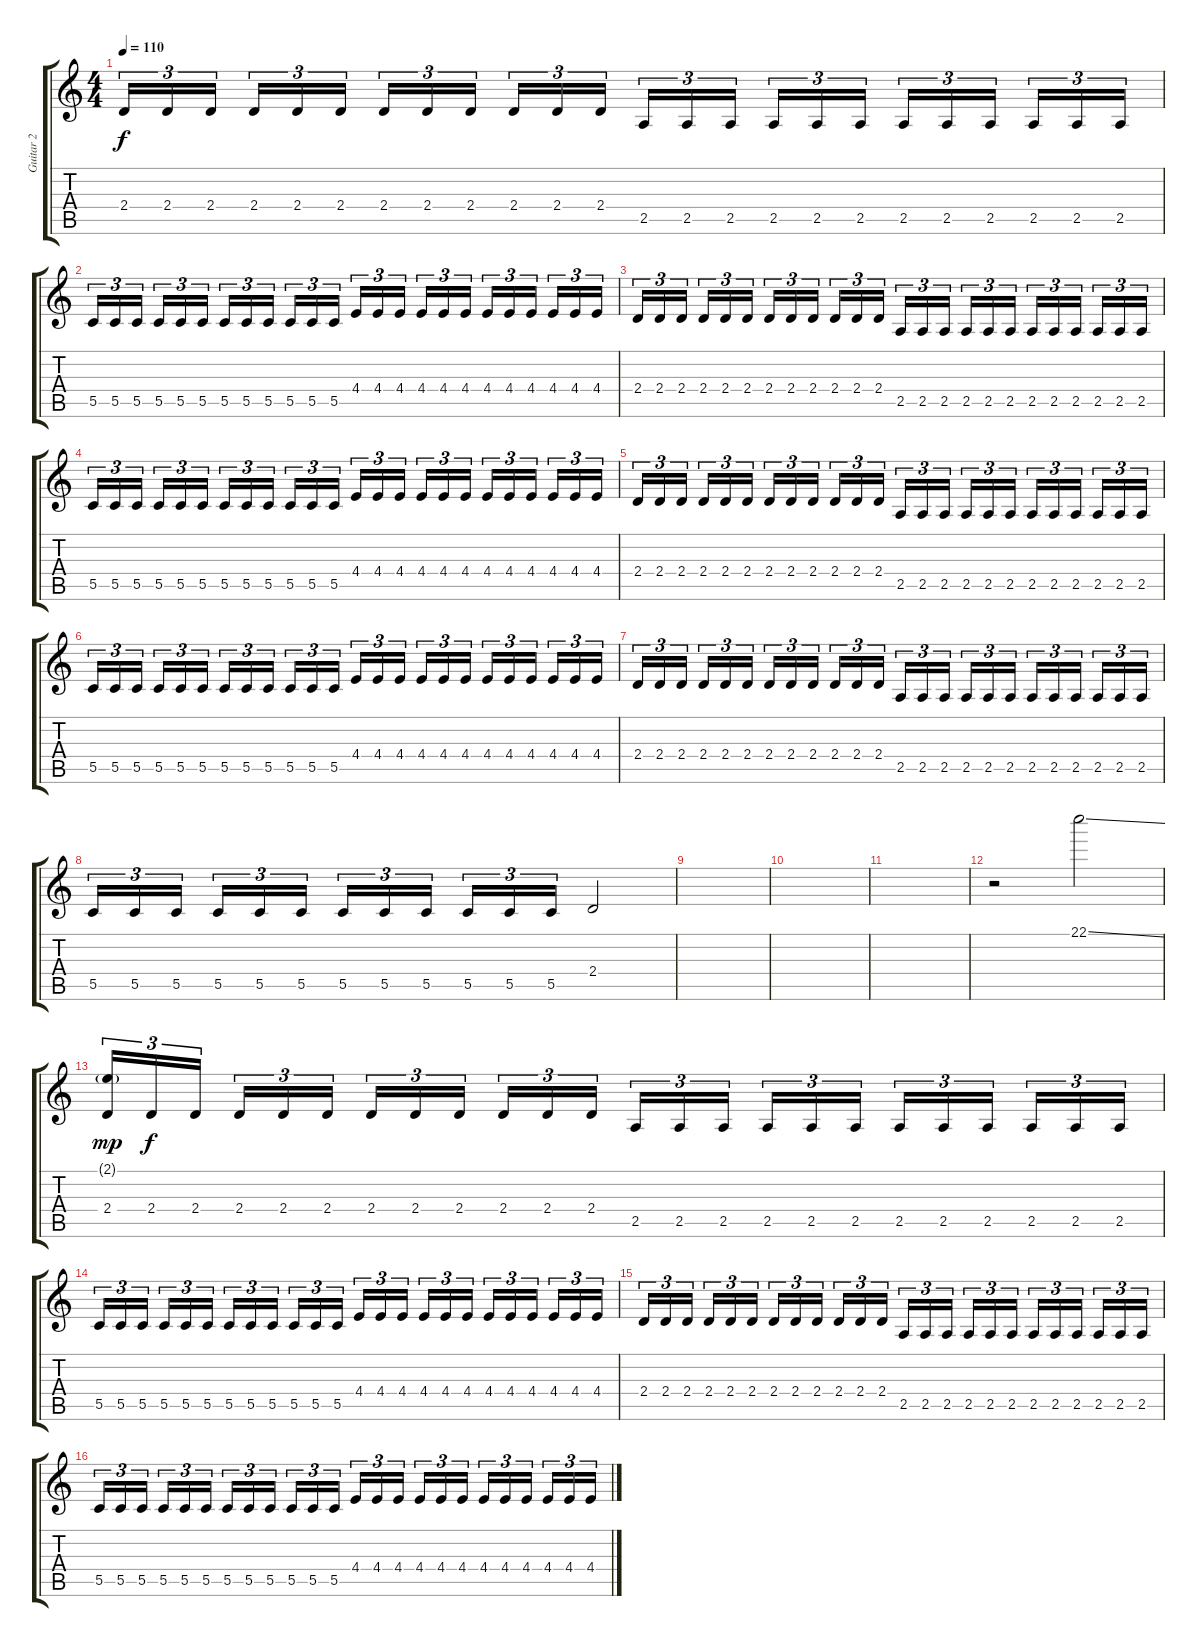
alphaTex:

\track ("Guitar 2" "Guitar 2") {instrument distortionguitar}
\staff {score tabs}
\tuning (D4 A3 F3 C3 G2 D2) {hide}
\ts (4 4)
\tempo 110
\clef g2
\ks c
2.4.16{tu (3 2) dy f} 2.4.16{tu (3 2)} 2.4.16{tu (3 2)} 2.4.16{tu (3 2)} 2.4.16{tu (3 2)} 2.4.16{tu (3 2)} 2.4.16{tu (3 2)} 2.4.16{tu (3 2)} 2.4.16{tu (3 2)} 2.4.16{tu (3 2)} 2.4.16{tu (3 2)} 2.4.16{tu (3 2)} 2.5.16{tu (3 2)} 2.5.16{tu (3 2)} 2.5.16{tu (3 2)} 2.5.16{tu (3 2)} 2.5.16{tu (3 2)} 2.5.16{tu (3 2)} 2.5.16{tu (3 2)} 2.5.16{tu (3 2)} 2.5.16{tu (3 2)} 2.5.16{tu (3 2)} 2.5.16{tu (3 2)} 2.5.16{tu (3 2)} |
5.5.16{tu (3 2)} 5.5.16{tu (3 2)} 5.5.16{tu (3 2)} 5.5.16{tu (3 2)} 5.5.16{tu (3 2)} 5.5.16{tu (3 2)} 5.5.16{tu (3 2)} 5.5.16{tu (3 2)} 5.5.16{tu (3 2)} 5.5.16{tu (3 2)} 5.5.16{tu (3 2)} 5.5.16{tu (3 2)} 4.4.16{tu (3 2)} 4.4.16{tu (3 2)} 4.4.16{tu (3 2)} 4.4.16{tu (3 2)} 4.4.16{tu (3 2)} 4.4.16{tu (3 2)} 4.4.16{tu (3 2)} 4.4.16{tu (3 2)} 4.4.16{tu (3 2)} 4.4.16{tu (3 2)} 4.4.16{tu (3 2)} 4.4.16{tu (3 2)} |
2.4.16{tu (3 2)} 2.4.16{tu (3 2)} 2.4.16{tu (3 2)} 2.4.16{tu (3 2)} 2.4.16{tu (3 2)} 2.4.16{tu (3 2)} 2.4.16{tu (3 2)} 2.4.16{tu (3 2)} 2.4.16{tu (3 2)} 2.4.16{tu (3 2)} 2.4.16{tu (3 2)} 2.4.16{tu (3 2)} 2.5.16{tu (3 2)} 2.5.16{tu (3 2)} 2.5.16{tu (3 2)} 2.5.16{tu (3 2)} 2.5.16{tu (3 2)} 2.5.16{tu (3 2)} 2.5.16{tu (3 2)} 2.5.16{tu (3 2)} 2.5.16{tu (3 2)} 2.5.16{tu (3 2)} 2.5.16{tu (3 2)} 2.5.16{tu (3 2)} |
5.5.16{tu (3 2)} 5.5.16{tu (3 2)} 5.5.16{tu (3 2)} 5.5.16{tu (3 2)} 5.5.16{tu (3 2)} 5.5.16{tu (3 2)} 5.5.16{tu (3 2)} 5.5.16{tu (3 2)} 5.5.16{tu (3 2)} 5.5.16{tu (3 2)} 5.5.16{tu (3 2)} 5.5.16{tu (3 2)} 4.4.16{tu (3 2)} 4.4.16{tu (3 2)} 4.4.16{tu (3 2)} 4.4.16{tu (3 2)} 4.4.16{tu (3 2)} 4.4.16{tu (3 2)} 4.4.16{tu (3 2)} 4.4.16{tu (3 2)} 4.4.16{tu (3 2)} 4.4.16{tu (3 2)} 4.4.16{tu (3 2)} 4.4.16{tu (3 2)} |
2.4.16{tu (3 2)} 2.4.16{tu (3 2)} 2.4.16{tu (3 2)} 2.4.16{tu (3 2)} 2.4.16{tu (3 2)} 2.4.16{tu (3 2)} 2.4.16{tu (3 2)} 2.4.16{tu (3 2)} 2.4.16{tu (3 2)} 2.4.16{tu (3 2)} 2.4.16{tu (3 2)} 2.4.16{tu (3 2)} 2.5.16{tu (3 2)} 2.5.16{tu (3 2)} 2.5.16{tu (3 2)} 2.5.16{tu (3 2)} 2.5.16{tu (3 2)} 2.5.16{tu (3 2)} 2.5.16{tu (3 2)} 2.5.16{tu (3 2)} 2.5.16{tu (3 2)} 2.5.16{tu (3 2)} 2.5.16{tu (3 2)} 2.5.16{tu (3 2)} |
5.5.16{tu (3 2)} 5.5.16{tu (3 2)} 5.5.16{tu (3 2)} 5.5.16{tu (3 2)} 5.5.16{tu (3 2)} 5.5.16{tu (3 2)} 5.5.16{tu (3 2)} 5.5.16{tu (3 2)} 5.5.16{tu (3 2)} 5.5.16{tu (3 2)} 5.5.16{tu (3 2)} 5.5.16{tu (3 2)} 4.4.16{tu (3 2)} 4.4.16{tu (3 2)} 4.4.16{tu (3 2)} 4.4.16{tu (3 2)} 4.4.16{tu (3 2)} 4.4.16{tu (3 2)} 4.4.16{tu (3 2)} 4.4.16{tu (3 2)} 4.4.16{tu (3 2)} 4.4.16{tu (3 2)} 4.4.16{tu (3 2)} 4.4.16{tu (3 2)} |
2.4.16{tu (3 2)} 2.4.16{tu (3 2)} 2.4.16{tu (3 2)} 2.4.16{tu (3 2)} 2.4.16{tu (3 2)} 2.4.16{tu (3 2)} 2.4.16{tu (3 2)} 2.4.16{tu (3 2)} 2.4.16{tu (3 2)} 2.4.16{tu (3 2)} 2.4.16{tu (3 2)} 2.4.16{tu (3 2)} 2.5.16{tu (3 2)} 2.5.16{tu (3 2)} 2.5.16{tu (3 2)} 2.5.16{tu (3 2)} 2.5.16{tu (3 2)} 2.5.16{tu (3 2)} 2.5.16{tu (3 2)} 2.5.16{tu (3 2)} 2.5.16{tu (3 2)} 2.5.16{tu (3 2)} 2.5.16{tu (3 2)} 2.5.16{tu (3 2)} |
5.5.16{tu (3 2)} 5.5.16{tu (3 2)} 5.5.16{tu (3 2)} 5.5.16{tu (3 2)} 5.5.16{tu (3 2)} 5.5.16{tu (3 2)} 5.5.16{tu (3 2)} 5.5.16{tu (3 2)} 5.5.16{tu (3 2)} 5.5.16{tu (3 2)} 5.5.16{tu (3 2)} 5.5.16{tu (3 2)} 2.4.2 |
|
|
|
r.2 22.1{ss}.2 |
(2.1{g} 2.4).16{tu (3 2) dy mp} 2.4.16{tu (3 2) dy f} 2.4.16{tu (3 2)} 2.4.16{tu (3 2)} 2.4.16{tu (3 2)} 2.4.16{tu (3 2)} 2.4.16{tu (3 2)} 2.4.16{tu (3 2)} 2.4.16{tu (3 2)} 2.4.16{tu (3 2)} 2.4.16{tu (3 2)} 2.4.16{tu (3 2)} 2.5.16{tu (3 2)} 2.5.16{tu (3 2)} 2.5.16{tu (3 2)} 2.5.16{tu (3 2)} 2.5.16{tu (3 2)} 2.5.16{tu (3 2)} 2.5.16{tu (3 2)} 2.5.16{tu (3 2)} 2.5.16{tu (3 2)} 2.5.16{tu (3 2)} 2.5.16{tu (3 2)} 2.5.16{tu (3 2)} |
5.5.16{tu (3 2)} 5.5.16{tu (3 2)} 5.5.16{tu (3 2)} 5.5.16{tu (3 2)} 5.5.16{tu (3 2)} 5.5.16{tu (3 2)} 5.5.16{tu (3 2)} 5.5.16{tu (3 2)} 5.5.16{tu (3 2)} 5.5.16{tu (3 2)} 5.5.16{tu (3 2)} 5.5.16{tu (3 2)} 4.4.16{tu (3 2)} 4.4.16{tu (3 2)} 4.4.16{tu (3 2)} 4.4.16{tu (3 2)} 4.4.16{tu (3 2)} 4.4.16{tu (3 2)} 4.4.16{tu (3 2)} 4.4.16{tu (3 2)} 4.4.16{tu (3 2)} 4.4.16{tu (3 2)} 4.4.16{tu (3 2)} 4.4.16{tu (3 2)} |
2.4.16{tu (3 2)} 2.4.16{tu (3 2)} 2.4.16{tu (3 2)} 2.4.16{tu (3 2)} 2.4.16{tu (3 2)} 2.4.16{tu (3 2)} 2.4.16{tu (3 2)} 2.4.16{tu (3 2)} 2.4.16{tu (3 2)} 2.4.16{tu (3 2)} 2.4.16{tu (3 2)} 2.4.16{tu (3 2)} 2.5.16{tu (3 2)} 2.5.16{tu (3 2)} 2.5.16{tu (3 2)} 2.5.16{tu (3 2)} 2.5.16{tu (3 2)} 2.5.16{tu (3 2)} 2.5.16{tu (3 2)} 2.5.16{tu (3 2)} 2.5.16{tu (3 2)} 2.5.16{tu (3 2)} 2.5.16{tu (3 2)} 2.5.16{tu (3 2)} |
5.5.16{tu (3 2)} 5.5.16{tu (3 2)} 5.5.16{tu (3 2)} 5.5.16{tu (3 2)} 5.5.16{tu (3 2)} 5.5.16{tu (3 2)} 5.5.16{tu (3 2)} 5.5.16{tu (3 2)} 5.5.16{tu (3 2)} 5.5.16{tu (3 2)} 5.5.16{tu (3 2)} 5.5.16{tu (3 2)} 4.4.16{tu (3 2)} 4.4.16{tu (3 2)} 4.4.16{tu (3 2)} 4.4.16{tu (3 2)} 4.4.16{tu (3 2)} 4.4.16{tu (3 2)} 4.4.16{tu (3 2)} 4.4.16{tu (3 2)} 4.4.16{tu (3 2)} 4.4.16{tu (3 2)} 4.4.16{tu (3 2)} 4.4.16{tu (3 2)}
